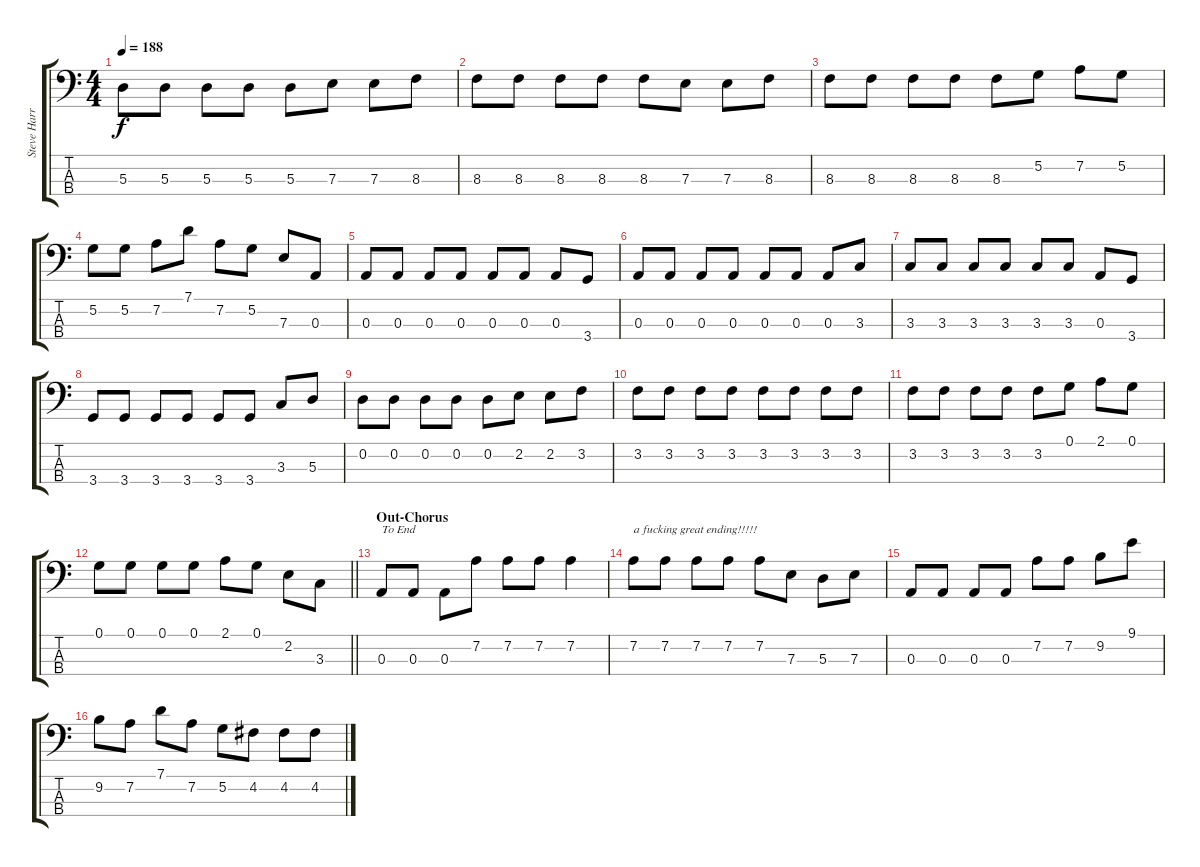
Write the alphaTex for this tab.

\track ("Steve Harris" "Steve Harr") {instrument electricbassfinger}
\staff {score tabs}
\tuning (G2 D2 A1 E1) {hide}
\ts (4 4)
\tempo 188
\clef f4
\ks c
5.3.8{dy f} 5.3.8 5.3.8 5.3.8 5.3.8 7.3.8 7.3.8 8.3.8 |
8.3.8 8.3.8 8.3.8 8.3.8 8.3.8 7.3.8 7.3.8 8.3.8 |
8.3.8 8.3.8 8.3.8 8.3.8 8.3.8 5.2.8 7.2.8 5.2.8 |
5.2.8 5.2.8 7.2.8 7.1.8 7.2.8 5.2.8 7.3.8 0.3.8 |
0.3.8 0.3.8 0.3.8 0.3.8 0.3.8 0.3.8 0.3.8 3.4.8 |
0.3.8 0.3.8 0.3.8 0.3.8 0.3.8 0.3.8 0.3.8 3.3.8 |
3.3.8 3.3.8 3.3.8 3.3.8 3.3.8 3.3.8 0.3.8 3.4.8 |
3.4.8 3.4.8 3.4.8 3.4.8 3.4.8 3.4.8 3.3.8 5.3.8 |
0.2.8 0.2.8 0.2.8 0.2.8 0.2.8 2.2.8 2.2.8 3.2.8 |
3.2.8 3.2.8 3.2.8 3.2.8 3.2.8 3.2.8 3.2.8 3.2.8 |
3.2.8 3.2.8 3.2.8 3.2.8 3.2.8 0.1.8 2.1.8 0.1.8 |
\barLineRight lightlight
0.1.8 0.1.8 0.1.8 0.1.8 2.1.8 0.1.8 2.2.8 3.3.8 |
\section ("" "Out-Chorus")
0.3.8{txt "To End"} 0.3.8 0.3.8 7.2.8 7.2.8 7.2.8 7.2.4 |
7.2.8{txt "a fucking great ending!!!!!"} 7.2.8 7.2.8 7.2.8 7.2.8 7.3.8 5.3.8 7.3.8 |
0.3.8 0.3.8 0.3.8 0.3.8 7.2.8 7.2.8 9.2.8 9.1.8 |
9.2.8 7.2.8 7.1.8 7.2.8 5.2.8 4.2.8 4.2.8 4.2.8
